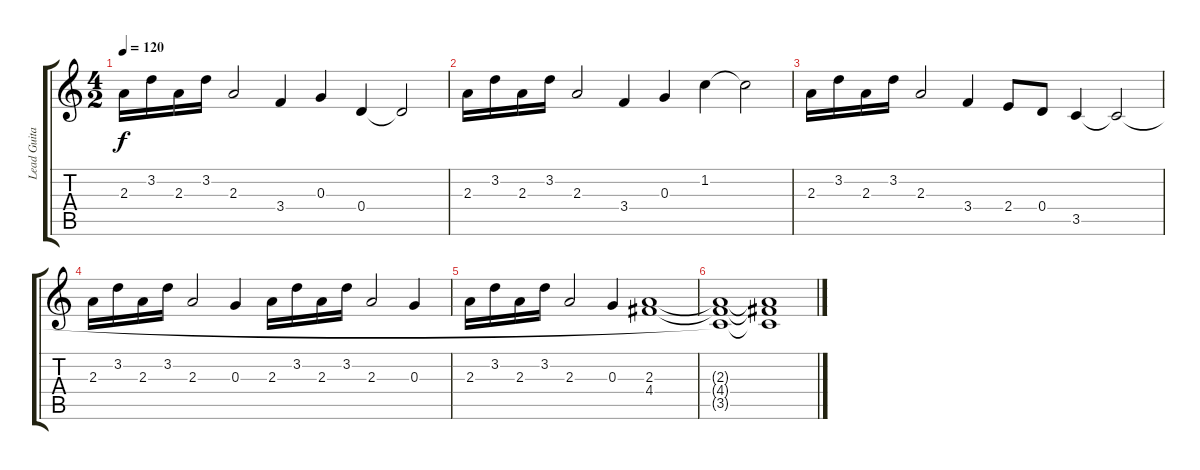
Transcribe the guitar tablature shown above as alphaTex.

\track ("Lead Guitar" "Lead Guita") {instrument acousticguitarnylon}
\staff {score tabs}
\tuning (E4 B3 G3 D3 A2 E2) {hide}
\ts (4 2)
\tempo 120
\clef g2
\ks c
2.3.16{dy f} 3.2.16 2.3.16 3.2.16 2.3.2 3.4.4 0.3.4 0.4.4 0.4{t}.2 |
2.3.16 3.2.16 2.3.16 3.2.16 2.3.2 3.4.4 0.3.4 1.2.4 1.2{t}.2 |
2.3.16 3.2.16 2.3.16 3.2.16 2.3.2 3.4.4 2.4.8 0.4.8 3.5.4 3.5{t}.2 |
2.3.16 3.2.16 2.3.16 3.2.16 2.3.2 0.3.4 2.3.16 3.2.16 2.3.16 3.2.16 2.3.2 0.3.4 |
2.3.16 3.2.16 2.3.16 3.2.16 2.3.2 0.3.4 (2.3 4.4).1 |
(2.3{t} 4.4{t} 3.5{t}).1 (2.3{t} 4.4{t} 3.5{t}).1
